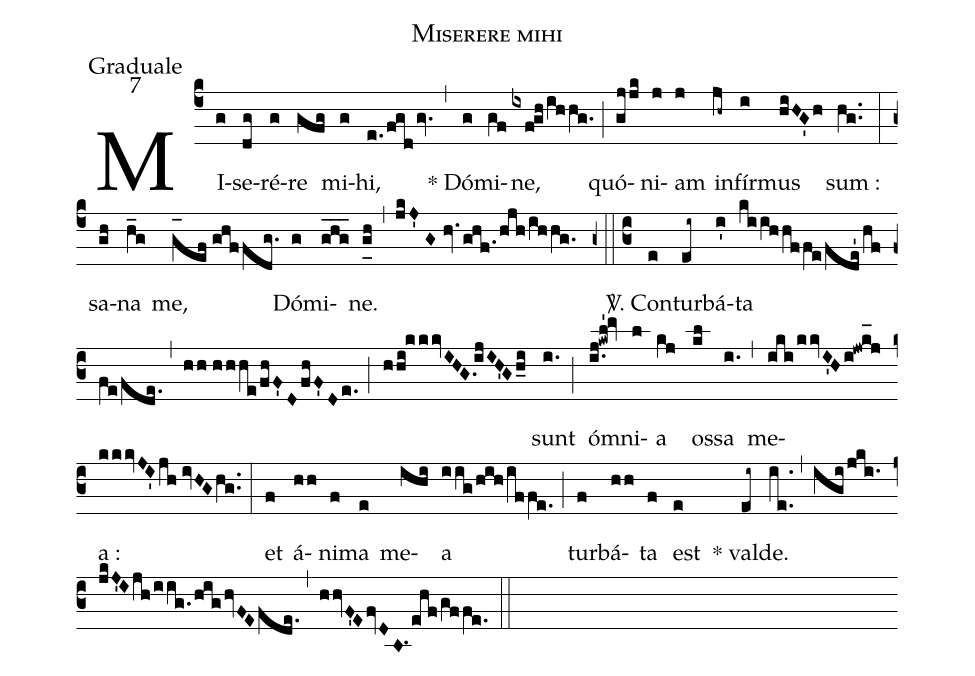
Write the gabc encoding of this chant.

name:Miserere mihi;
office-part:Graduale;
mode:7;
%%
(c4) MI(g)se(dg)ré(g)re(gfg) mi(g)hi,(e./fgdgv.) (,) * Dó(g)mi(gf)ne,(ixfghihhg.) (;) quó(gjjk)ni(j)am(j) in(jh~)fír(i)mus(hiHG'h) sum :(hg..) (:) sa(gh)na(h_g) me,(g_[oh:h]ef//ghffdg.) Dó(g)mi(ghg___)ne.(g_[uh:l]h) (,) (jkJ'//G/!/!hv.ghf.1/hjh/ihhg.) (z0::c3) <sp>V/</sp>. Con(e)tur(ei~)bá(i')ta(kiihhffe/fde'hffe/fde.) (,) (hh//hhhe/fhF'DfhF'De.) (;) (hhi!kkkvIHG./[-0.5]ijIH'Gh_i) sunt(i.) (;) ó(i.j!kwl'!mv)mni(l)a(kj) os(kl)sa(i.) (,) me(iki/kkvI'Hi!jwk_[hl:1]j)a :(kkkvJI'jh//ivHGhg..) (:) et(f) á(hh)ni(f)ma(e) me(ihi)a(iig/hih/iffe.) (;) tur(f)bá(hh)ta(f) est(e) ()* val(ei~)de.(ie..) (,) (igijki./jkJ'Ijh/iig./highvFEfde.) (,) (hhvF'EfvD[ull:0]B.1ehf/gffe.) (::)
